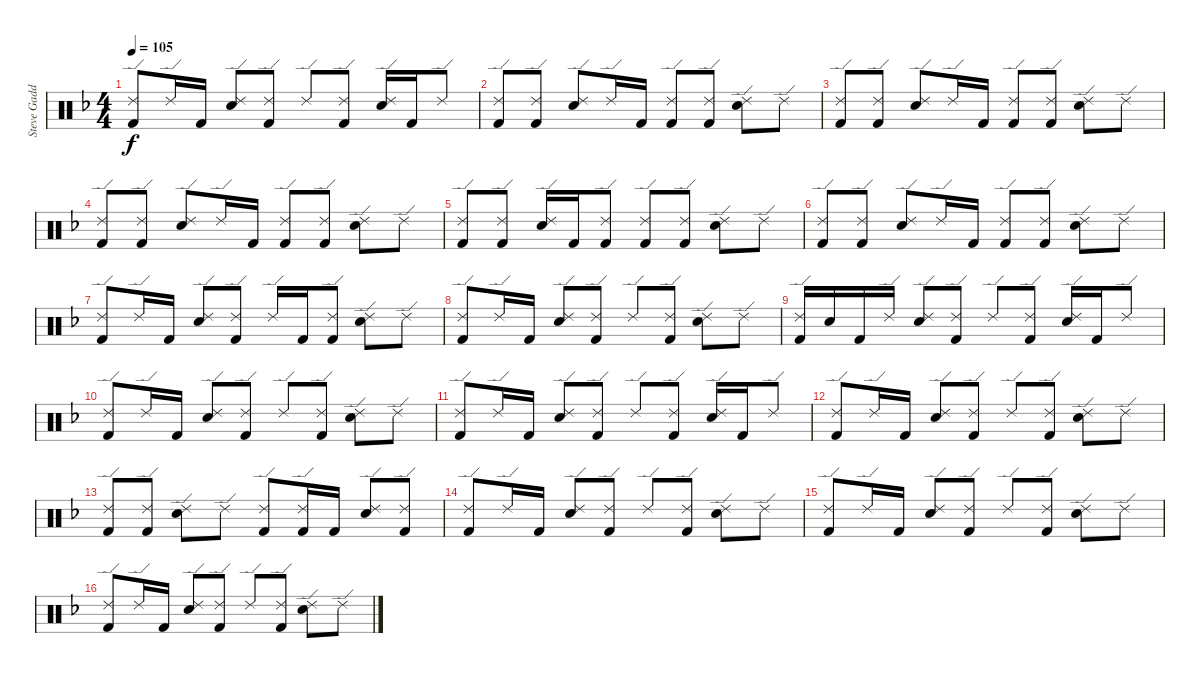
\track ("Steve Gadd Drums" "Steve Gadd") {instrument percussion}
\staff {score}
\articulation defaults
\ts (4 4)
\tempo 105
\clef neutral
\ks f
("Ride (edge) 2" "Kick (hit) 2").8{dy f} "Ride (edge) 2".16 "Kick (hit) 2".16 ("Ride (edge) 2" "Snare (hit) 2").8 ("Ride (edge) 2" "Kick (hit) 2").8 "Ride (edge) 2".8 ("Ride (edge) 2" "Kick (hit) 2").8 ("Ride (edge) 2" "Snare (hit) 2").16 "Kick (hit) 2".16 "Ride (edge) 2".8 |
("Ride (edge) 2" "Kick (hit) 2").8 ("Ride (edge) 2" "Kick (hit) 2").8 ("Ride (edge) 2" "Snare (hit) 2").8 "Ride (edge) 2".16 "Kick (hit) 2".16 ("Ride (edge) 2" "Kick (hit) 2").8 ("Ride (edge) 2" "Kick (hit) 2").8 ("Ride (edge) 2" "Snare (hit) 2").8 "Ride (edge) 2".8 |
("Ride (edge) 2" "Kick (hit) 2").8 ("Ride (edge) 2" "Kick (hit) 2").8 ("Ride (edge) 2" "Snare (hit) 2").8 "Ride (edge) 2".16 "Kick (hit) 2".16 ("Ride (edge) 2" "Kick (hit) 2").8 ("Ride (edge) 2" "Kick (hit) 2").8 ("Ride (edge) 2" "Snare (hit) 2").8 "Ride (edge) 2".8 |
("Ride (edge) 2" "Kick (hit) 2").8 ("Ride (edge) 2" "Kick (hit) 2").8 ("Ride (edge) 2" "Snare (hit) 2").8 "Ride (edge) 2".16 "Kick (hit) 2".16 ("Ride (edge) 2" "Kick (hit) 2").8 ("Ride (edge) 2" "Kick (hit) 2").8 ("Ride (edge) 2" "Snare (hit) 2").8 "Ride (edge) 2".8 |
("Ride (edge) 2" "Kick (hit) 2").8 ("Ride (edge) 2" "Kick (hit) 2").8 ("Ride (edge) 2" "Snare (hit) 2").16 "Kick (hit) 2".16 ("Ride (edge) 2" "Kick (hit) 2").8 ("Ride (edge) 2" "Kick (hit) 2").8 ("Ride (edge) 2" "Kick (hit) 2").8 ("Ride (edge) 2" "Snare (hit) 2").8 "Ride (edge) 2".8 |
("Ride (edge) 2" "Kick (hit) 2").8 ("Ride (edge) 2" "Kick (hit) 2").8 ("Ride (edge) 2" "Snare (hit) 2").8 "Ride (edge) 2".16 "Kick (hit) 2".16 ("Ride (edge) 2" "Kick (hit) 2").8 ("Ride (edge) 2" "Kick (hit) 2").8 ("Ride (edge) 2" "Snare (hit) 2").8 "Ride (edge) 2".8 |
("Ride (edge) 2" "Kick (hit) 2").8 "Ride (edge) 2".16 "Kick (hit) 2".16 ("Ride (edge) 2" "Snare (hit) 2").8 ("Ride (edge) 2" "Kick (hit) 2").8 "Ride (edge) 2".16 "Kick (hit) 2".16 ("Ride (edge) 2" "Kick (hit) 2").8 ("Ride (edge) 2" "Snare (hit) 2").8 "Ride (edge) 2".8 |
("Ride (edge) 2" "Kick (hit) 2").8 "Ride (edge) 2".16 "Kick (hit) 2".16 ("Ride (edge) 2" "Snare (hit) 2").8 ("Ride (edge) 2" "Kick (hit) 2").8 "Ride (edge) 2".8 ("Ride (edge) 2" "Kick (hit) 2").8 ("Ride (edge) 2" "Snare (hit) 2").8 "Ride (edge) 2".8 |
("Ride (edge) 2" "Kick (hit) 2").16 "Snare (hit) 2".16 "Kick (hit) 2".16 "Ride (edge) 2".16 ("Ride (edge) 2" "Snare (hit) 2").8 ("Ride (edge) 2" "Kick (hit) 2").8 "Ride (edge) 2".8 ("Ride (edge) 2" "Kick (hit) 2").8 ("Ride (edge) 2" "Snare (hit) 2").16 "Kick (hit) 2".16 "Ride (edge) 2".8 |
("Ride (edge) 2" "Kick (hit) 2").8 "Ride (edge) 2".16 "Kick (hit) 2".16 ("Ride (edge) 2" "Snare (hit) 2").8 ("Ride (edge) 2" "Kick (hit) 2").8 "Ride (edge) 2".8 ("Ride (edge) 2" "Kick (hit) 2").8 ("Ride (edge) 2" "Snare (hit) 2").8 "Ride (edge) 2".8 |
("Ride (edge) 2" "Kick (hit) 2").8 "Ride (edge) 2".16 "Kick (hit) 2".16 ("Ride (edge) 2" "Snare (hit) 2").8 ("Ride (edge) 2" "Kick (hit) 2").8 "Ride (edge) 2".8 ("Ride (edge) 2" "Kick (hit) 2").8 ("Ride (edge) 2" "Snare (hit) 2").16 "Kick (hit) 2".16 "Ride (edge) 2".8 |
("Ride (edge) 2" "Kick (hit) 2").8 "Ride (edge) 2".16 "Kick (hit) 2".16 ("Ride (edge) 2" "Snare (hit) 2").8 ("Ride (edge) 2" "Kick (hit) 2").8 "Ride (edge) 2".8 ("Ride (edge) 2" "Kick (hit) 2").8 ("Ride (edge) 2" "Snare (hit) 2").8 "Ride (edge) 2".8 |
("Ride (edge) 2" "Kick (hit) 2").8 ("Ride (edge) 2" "Kick (hit) 2").8 ("Ride (edge) 2" "Snare (hit) 2").8 "Ride (edge) 2".8 ("Ride (edge) 2" "Kick (hit) 2").8 ("Ride (edge) 2" "Kick (hit) 2").16 "Kick (hit) 2".16 ("Ride (edge) 2" "Snare (hit) 2").8 ("Ride (edge) 2" "Kick (hit) 2").8 |
("Ride (edge) 2" "Kick (hit) 2").8 "Ride (edge) 2".16 "Kick (hit) 2".16 ("Ride (edge) 2" "Snare (hit) 2").8 ("Ride (edge) 2" "Kick (hit) 2").8 "Ride (edge) 2".8 ("Ride (edge) 2" "Kick (hit) 2").8 ("Ride (edge) 2" "Snare (hit) 2").8 "Ride (edge) 2".8 |
("Ride (edge) 2" "Kick (hit) 2").8 "Ride (edge) 2".16 "Kick (hit) 2".16 ("Ride (edge) 2" "Snare (hit) 2").8 ("Ride (edge) 2" "Kick (hit) 2").8 "Ride (edge) 2".8 ("Ride (edge) 2" "Kick (hit) 2").8 ("Ride (edge) 2" "Snare (hit) 2").8 "Ride (edge) 2".8 |
("Ride (edge) 2" "Kick (hit) 2").8 "Ride (edge) 2".16 "Kick (hit) 2".16 ("Ride (edge) 2" "Snare (hit) 2").8 ("Ride (edge) 2" "Kick (hit) 2").8 "Ride (edge) 2".8 ("Ride (edge) 2" "Kick (hit) 2").8 ("Ride (edge) 2" "Snare (hit) 2").8 "Ride (edge) 2".8
